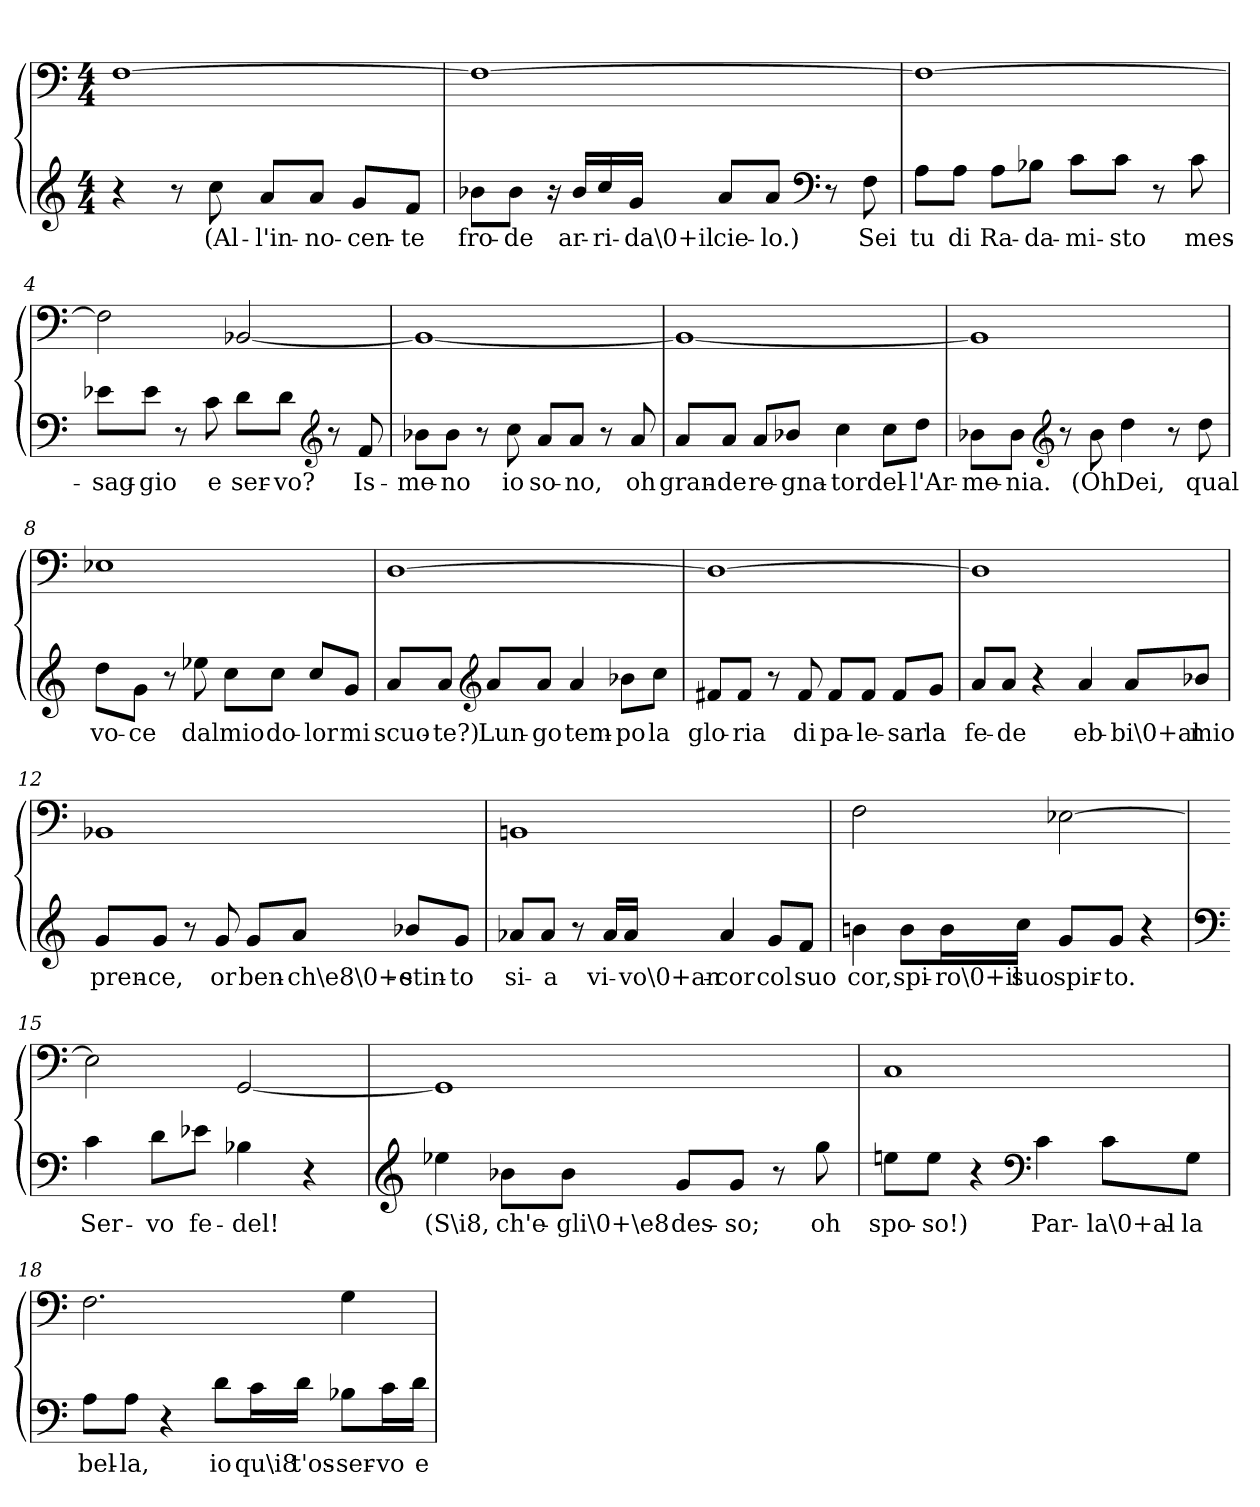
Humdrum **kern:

**kern	**text	**kern
*part1	*part1	*part1
*staff2	*staff2	*staff1
*clefG2	*	*clefF4
*k[]	*	*k[]
*a:	*	*a:
*M4/4	*	*M4/4
=1	=1	=1
4r	.	[1F\
8r	.	.
8cc\	(Al-	.
8a/L	-l'in-	.
8a/J	-no-	.
8g/L	-cen-	.
8f/J	-te	.
=2	=2	=2
8b-X\L	fro-	1F\_
8b-\J	-de	.
16r	.	.
16b-/LL	ar-	.
16cc/	-ri-	.
16g/JJ	-da\0+il	.
8a/L	cie-	.
8a/J	-lo.)	.
*clefF4	*	*
8r	.	.
8F\	Sei	.
=3	=3	=3
8A\L	tu	1F\_
8A\J	di	.
8A\L	Ra-	.
8B-X\J	-da-	.
8c\L	-mi-	.
8c\J	-sto	.
8r	.	.
8c\	mes-	.
=4	=4	=4
8e-X\L	-sag-	2F\]
8e-\J	-gio	.
8r	.	.
8c\	e	.
8d\L	ser-	[2BB-X/
8d\J	-vo?	.
*clefG2	*	*
8r	.	.
8f/	Is-	.
=5	=5	=5
8b-X\L	-me-	1BB-/_
8b-\J	-no	.
8r	.	.
8cc\	io	.
8a/L	so-	.
8a/J	-no,	.
8r	.	.
8a/	oh	.
=6	=6	=6
8a/L	gran-	1BB-/_
8a/J	-de	.
8a/L	re-	.
8b-X/J	-gna-	.
4cc\	-tor	.
8cc\L	del-	.
8dd\J	-l'Ar-	.
=7	=7	=7
8b-X\L	-me-	1BB-/]
8b-\J	-nia.	.
*clefG2	*	*
8r	.	.
8b-\	(Oh	.
4dd\	Dei,	.
8r	.	.
8dd\	qual	.
=8	=8	=8
8dd\L	vo-	1E-X\
8g\J	-ce	.
8r	.	.
8ee-X\	dal	.
8cc\L	mio	.
8cc\J	do-	.
8cc/L	-lor	.
8g/J	mi	.
=9	=9	=9
8a/L	scuo-	[1D\
8a/J	-te?)	.
*clefG2	*	*
8a/L	Lun-	.
8a/J	-go	.
4a/	tem-	.
8b-X\L	-po	.
8cc\J	la	.
=10	=10	=10
8f#X/L	glo-	1D\_
8f#/J	-ria	.
8r	.	.
8f#/	di	.
8f#/L	pa-	.
8f#/J	-le-	.
8f#/L	-sar	.
8g/J	la	.
=11	=11	=11
8a/L	fe-	1D\]
8a/J	-de	.
4r	.	.
4a/	eb-	.
8a/L	-bi\0+al	.
8b-X/J	mio	.
=12	=12	=12
8g/L	pren-	1BB-X/
8g/J	-ce,	.
8r	.	.
8g/	or	.
8g/L	ben-	.
8a/J	-ch\e8\0+e-	.
8b-X/L	-stin-	.
8g/J	-to	.
=13	=13	=13
8a-X/L	si-	1BBn/
8a-/J	-a	.
8r	.	.
16a-/LL	vi-	.
16a-/JJ	-vo\0+an-	.
4a-/	-cor	.
8g/L	col	.
8f/J	suo	.
=14	=14	=14
4bn\	cor,	2F\
8b\L	spi-	.
16b\L	-ro\0+il	.
16cc\JJ	suo	.
8g/L	spir-	[2E-X\
8g/J	-to.	.
4r	.	.
=15	=15	=15
*clefF4	*	*
4c\	Ser-	2E-\]
8d\L	-vo	.
8e-X\J	fe-	.
4B-X\	-del!	[2GG/
4r	.	.
=16	=16	=16
*clefG2	*	*
4ee-X\	(S\i8,	1GG/]
8b-X\L	ch'e-	.
8b-\J	-gli\0+\e8	.
8g/L	des-	.
8g/J	-so;	.
8r	.	.
8gg\	oh	.
=17	=17	=17
8een\L	spo-	1C/
8ee\J	-so!)	.
4r	.	.
*clefF4	*	*
4c\	Par-	.
8c\L	-la\0+al-	.
8G\J	-la	.
=18	=18	=18
8A\L	bel-	2.F\
8A\J	-la,	.
4r	.	.
8d\L	io	.
16c\L	qu\i8	.
16d\JJ	t'os-	.
8B-X\L	-ser-	4G\
16c\L	-vo	.
16d\JJ	e	.
=	=	=
*-	*-	*-
